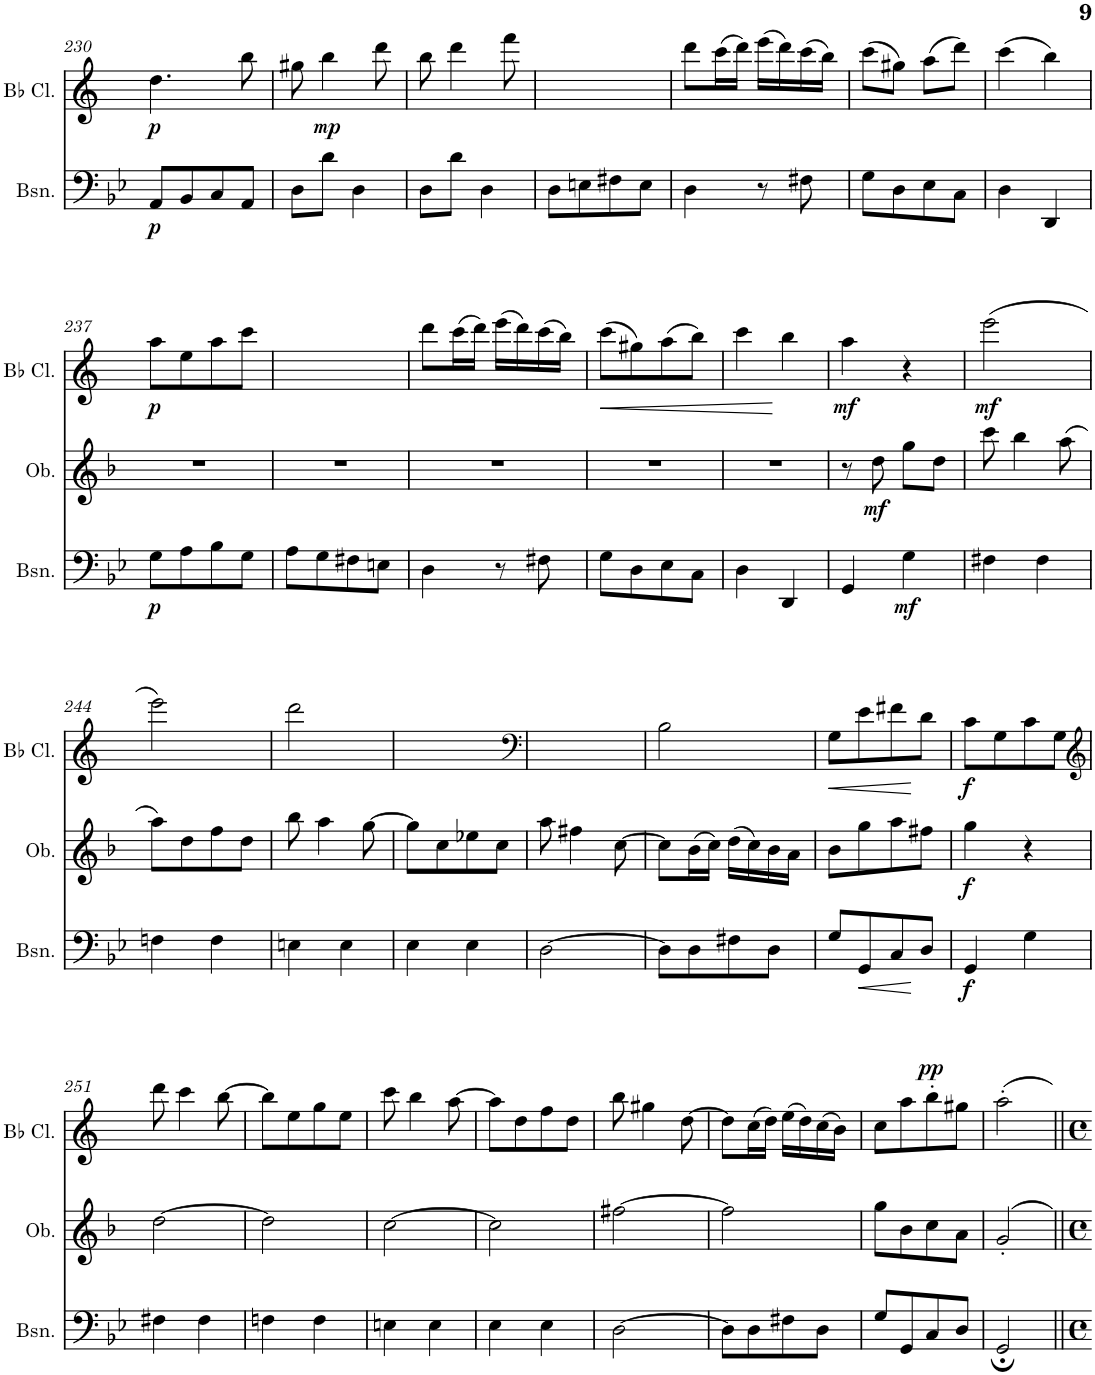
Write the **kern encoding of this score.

**kern	**dynam	**kern	**dynam	**kern	**dynam
*part3	*part3	*part2	*part2	*part1	*part1
*staff3	*staff3	*staff2	*staff2	*staff1	*staff1
*I"Bassoon	*	*I"Oboe	*	*I"Bb Clarinet	*
*I'Bsn.	*	*I'Ob.	*	*I'Bb Cl.	*
!!LO:PB:g=z
*clefF4	*	*clefG2	*	*clefG2	*
*	*	*	*	*Trd1c2	*
*k[b-e-]	*	*k[b-]	*	*k[]	*
*M2/4	*	*M2/4	*	*M2/4	*
=230	=230	=230	=230	=230	=230
!	!LO:DY:b	!	!	!	!LO:DY:b
8AA/L	p	2r	.	4.dd\	p
8BB-/	.	.	.	.	.
8C/	.	.	.	.	.
8AA/J	.	.	.	8bb\	.
=231	=231	=231	=231	=231	=231
8D\L	.	2r	.	8gg#X\	.
!	!	!	!	!	!LO:DY:b
8d\J	.	.	.	4bb\	mp
4D\	.	.	.	.	.
.	.	.	.	8ddd\	.
=232	=232	=232	=232	=232	=232
8D\L	.	2r	.	8bb\	.
8d\J	.	.	.	4ddd\	.
4D\	.	.	.	.	.
.	.	.	.	8fff\	.
=233	=233	=233	=233	=233	=233
8D\L	.	2r	.	2ryy	.
8En\	.	.	.	.	.
8F#X\	.	.	.	.	.
8E\J	.	.	.	.	.
=234	=234	=234	=234	=234	=234
4D\	.	2r	.	8ddd\L	.
.	.	.	.	(>16ccc\L	.
.	.	.	.	16ddd\JJ)	.
8r	.	.	.	(>16eee\LL	.
.	.	.	.	16ddd\)	.
8F#X\	.	.	.	(>16ccc\	.
.	.	.	.	16bb\JJ)	.
=235	=235	=235	=235	=235	=235
8G\L	.	2r	.	(>8ccc\L	.
8D\	.	.	.	8gg#X\J)	.
8E-\	.	.	.	(>8aa\L	.
8C\J	.	.	.	8ddd\J)	.
=236	=236	=236	=236	=236	=236
4D\	.	2r	.	(>4ccc\	.
4DD/	.	.	.	4bb\)	.
!!LO:LB:g=z
=237	=237	=237	=237	=237	=237
!	!LO:DY:b	!	!	!	!LO:DY:b
8G\L	p	2r	.	8aa\L	p
8A\	.	.	.	8ee\	.
8B-\	.	.	.	8aa\	.
8G\J	.	.	.	8ccc\J	.
=238	=238	=238	=238	=238	=238
8A\L	.	2r	.	2ryy	.
8G\	.	.	.	.	.
8F#X\	.	.	.	.	.
8En\J	.	.	.	.	.
=239	=239	=239	=239	=239	=239
4D\	.	2r	.	8ddd\L	.
.	.	.	.	(>16ccc\L	.
.	.	.	.	16ddd\JJ)	.
8r	.	.	.	(>16eee\LL	.
.	.	.	.	16ddd\)	.
8F#X\	.	.	.	(>16ccc\	.
.	.	.	.	16bb\JJ)	.
=240	=240	=240	=240	=240	=240
!	!	!	!	!	!LO:HP:b
8G\L	.	2r	.	(>8ccc\L	<
8D\	.	.	.	8gg#X\)	.
8E-\	.	.	.	(>8aa\	.
8C\J	.	.	.	8bb\J)	.
=241	=241	=241	=241	=241	=241
4D\	.	2r	.	4ccc\	.
4DD/	.	.	.	4bb\	.
=242	=242	=242	=242	=242	=242
!	!	!	!	!	!LO:DY:b
4GG/	.	8r	.	4aa\	mf
!	!	!	!LO:DY:b	!	!
.	.	8dd\	mf	.	.
!	!LO:DY:b	!	!	!	!
4G\	mf	8gg\L	.	4r	.
.	.	8dd\J	.	.	.
=243	=243	=243	=243	=243	=243
!	!	!	!	!	!LO:DY:b
4F#X\	.	8ccc\	.	(>2eee\	mf
.	.	4bb-\	.	.	.
4F#\	.	.	.	.	.
.	.	(>8aa\	.	.	.
!!LO:LB:g=z
=244	=244	=244	=244	=244	=244
4Fn\	.	8aa\L)	.	2eee\)	.
.	.	8dd\	.	.	.
4F\	.	8ff\	.	.	.
.	.	8dd\J	.	.	.
=245	=245	=245	=245	=245	=245
4En\	.	8bb-\	.	2ddd\	.
.	.	4aa\	.	.	.
4E\	.	.	.	.	.
.	.	[>8gg\	.	.	.
=246	=246	=246	=246	=246	=246
4E-\	.	8gg\L]	.	2ryy	.
.	.	8cc\	.	.	.
4E-\	.	8ee-X\	.	.	.
.	.	8cc\J	.	.	.
=247	=247	=247	=247	=247	=247
*	*	*	*	*clefF4	*
[>2D\	.	8aa\	.	2ryy	.
.	.	4ff#X\	.	.	.
.	.	[>8cc\	.	.	.
=248	=248	=248	=248	=248	=248
8D\L]	.	8cc\L]	.	2B\	.
8D\	.	(>16b-\L	.	.	.
.	.	16cc\JJ)	.	.	.
8F#X\	.	(>16dd\LL	.	.	.
.	.	16cc\)	.	.	.
8D\J	.	16b-\	.	.	.
.	.	16a\JJ	.	.	.
=249	=249	=249	=249	=249	=249
8G/L	.	8b-\L	.	8G\L	.
8GG/	.	8gg\	.	8e\	.
8C/	.	8aa\	.	8f#X\	.
8D/J	.	8ff#X\J	.	8d\J	[
=250	=250	=250	=250	=250	=250
!	!LO:DY:b	!	!LO:DY:b	!	!LO:DY:b
4GG/	f	4gg\	f	8c\L	f
.	.	.	.	8G\	.
4G\	.	4r	.	8c\	.
.	.	.	.	8G\J	.
!!LO:LB:g=z
=251	=251	=251	=251	=251	=251
*	*	*	*	*clefG2	*
4F#X\	.	[>2dd\	.	8ddd\	.
.	.	.	.	4ccc\	.
4F#\	.	.	.	.	.
.	.	.	.	[>8bb\	.
=252	=252	=252	=252	=252	=252
4Fn\	.	2dd\]	.	8bb\L]	.
.	.	.	.	8ee\	.
4F\	.	.	.	8gg\	.
.	.	.	.	8ee\J	.
=253	=253	=253	=253	=253	=253
4En\	.	[>2cc\	.	8ccc\	.
.	.	.	.	4bb\	.
4E\	.	.	.	.	.
.	.	.	.	[>8aa\	.
=254	=254	=254	=254	=254	=254
4E-\	.	2cc\]	.	8aa\L]	.
.	.	.	.	8dd\	.
4E-\	.	.	.	8ff\	.
.	.	.	.	8dd\J	.
=255	=255	=255	=255	=255	=255
[>2D\	.	[>2ff#X\	.	8bb\	.
.	.	.	.	4gg#X\	.
.	.	.	.	[>8dd\	.
=256	=256	=256	=256	=256	=256
8D\L]	.	2ff#\]	.	8dd\L]	.
8D\	.	.	.	(>16cc\L	.
.	.	.	.	16dd\JJ)	.
8F#X\	.	.	.	(>16ee\LL	.
.	.	.	.	16dd\)	.
8D\J	.	.	.	(>16cc\	.
.	.	.	.	16b\JJ)	.
=257	=257	=257	=257	=257	=257
8G/L	.	8gg\L	.	8cc\L	.
8GG/	.	8b-\	.	8aa\	.
!	!	!	!	!	!LO:DY:a
8C/	.	8cc\	.	8bb'\	pp
8D/J	.	8a\J	.	8gg#X\J	.
=258	=258	=258	=258	=258	=258
2GG;/	.	2g'/	.	2aa'\	.
=||	=||	=||	=||	=||	=||
*-	*-	*-	*-	*-	*-
